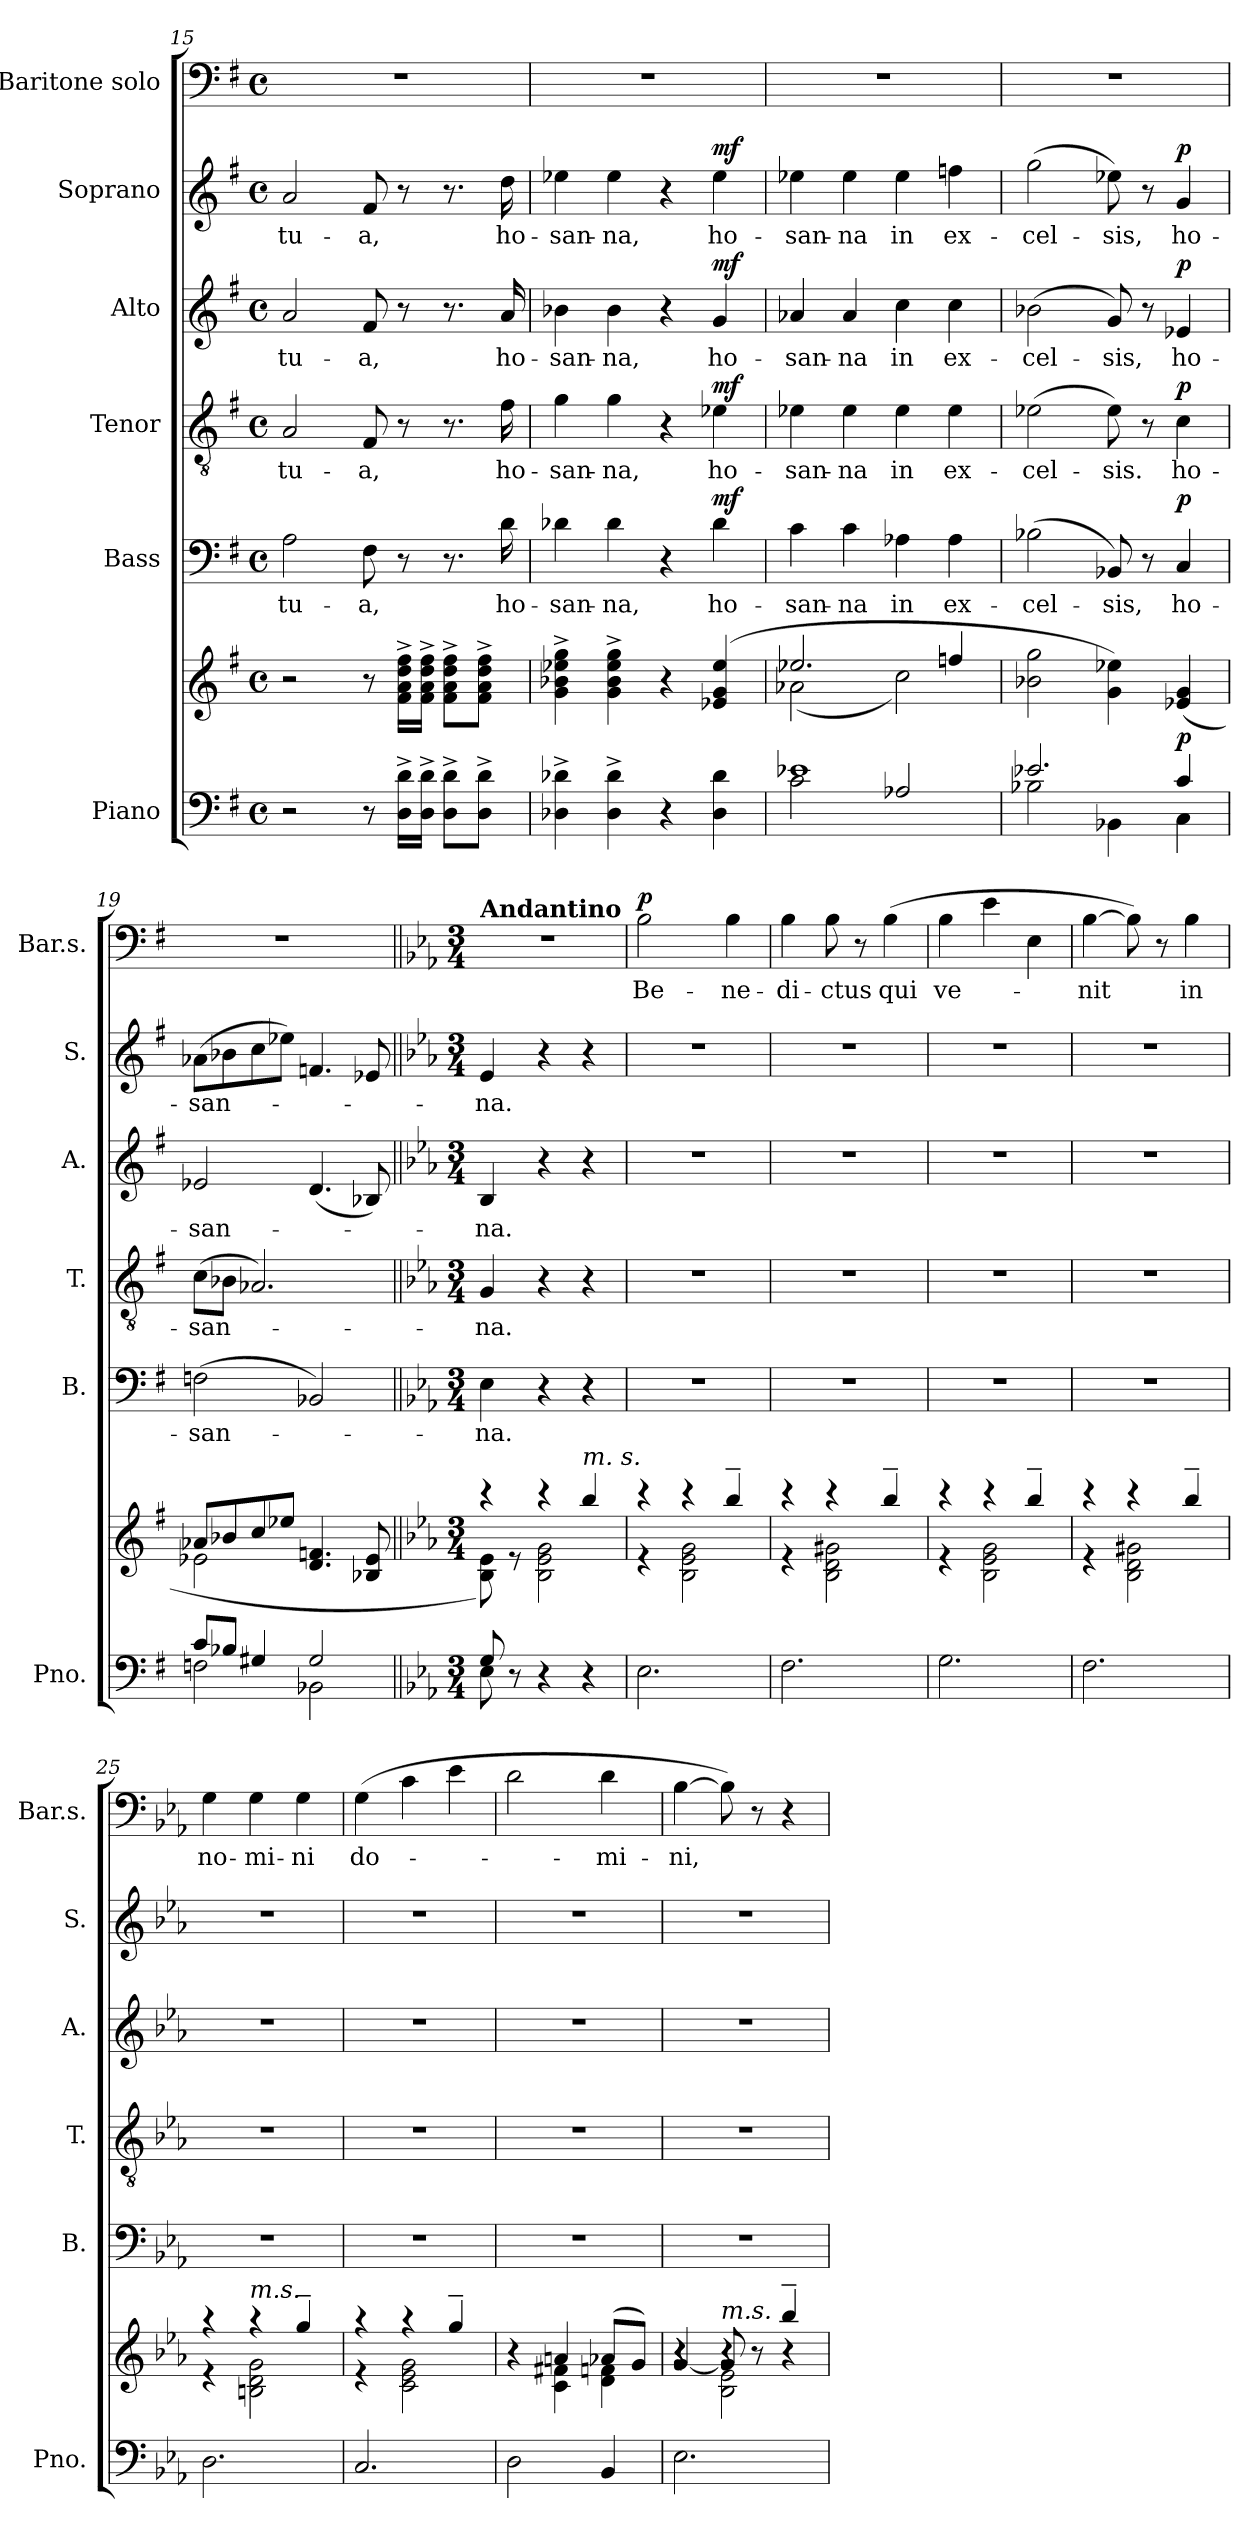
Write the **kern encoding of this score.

**kern	**kern	**dynam	**kern	**text	**dynam	**kern	**text	**dynam	**kern	**text	**dynam	**kern	**text	**dynam	**kern	**text	**dynam
*part6	*part6	*part6	*part5	*part5	*part5	*part4	*part4	*part4	*part3	*part3	*part3	*part2	*part2	*part2	*part1	*part1	*part1
*staff7	*staff6	*staff6/7	*staff5	*staff5	*staff5	*staff4	*staff4	*staff4	*staff3	*staff3	*staff3	*staff2	*staff2	*staff2	*staff1	*staff1	*staff1
*I"Piano	*	*	*I"Bass	*	*	*I"Tenor	*	*	*I"Alto	*	*	*I"Soprano	*	*	*I"Baritone solo	*	*
*I'Pno.	*	*	*I'B.	*	*	*I'T.	*	*	*I'A.	*	*	*I'S.	*	*	*I'Bar.s.	*	*
*clefF4	*clefG2	*	*clefF4	*	*	*clefGv2	*	*	*clefG2	*	*	*clefG2	*	*	*clefF4	*	*
*k[f#]	*k[f#]	*	*k[f#]	*	*	*k[f#]	*	*	*k[f#]	*	*	*k[f#]	*	*	*k[f#]	*	*
*M4/4	*M4/4	*	*M4/4	*	*	*M4/4	*	*	*M4/4	*	*	*M4/4	*	*	*M4/4	*	*
*met(c)	*met(c)	*	*met(c)	*	*	*met(c)	*	*	*met(c)	*	*	*met(c)	*	*	*met(c)	*	*
=15	=15	=15	=15	=15	=15	=15	=15	=15	=15	=15	=15	=15	=15	=15	=15	=15	=15
!	!	!	!	!LO:LY:b	!	!	!LO:LY:b	!	!	!LO:LY:b	!	!	!LO:LY:b	!	!	!	!
2r	2r	.	2A\	tu-	.	2A/	tu-	.	2a/	tu-	.	2a/	tu-	.	1r	.	.
!	!	!	!	!LO:LY:b	!	!	!LO:LY:b	!	!	!LO:LY:b	!	!	!LO:LY:b	!	!	!	!
8r	8r	.	8F#\	-a,	.	8F#/	-a,	.	8f#/	-a,	.	8f#/	-a,	.	.	.	.
16D\^ 16d\^LL	16f#\^ 16a\^ 16dd\^ 16ff#\^LL	.	8r	.	.	8r	.	.	8r	.	.	8r	.	.	.	.	.
16D\^ 16d\^JJ	16f#\^ 16a\^ 16dd\^ 16ff#\^JJ	.	.	.	.	.	.	.	.	.	.	.	.	.	.	.	.
8D\^ 8d\^L	8f#\^ 8a\^ 8dd\^ 8ff#\^L	.	8.r	.	.	8.r	.	.	8.r	.	.	8.r	.	.	.	.	.
8D\^ 8d\^J	8f#\^ 8a\^ 8dd\^ 8ff#\^J	.	.	.	.	.	.	.	.	.	.	.	.	.	.	.	.
!	!	!	!	!LO:LY:b	!	!	!LO:LY:b	!	!	!LO:LY:b	!	!	!LO:LY:b	!	!	!	!
.	.	.	16d\	ho-	.	16f#\	ho-	.	16a/	ho-	.	16dd\	ho-	.	.	.	.
=16	=16	=16	=16	=16	=16	=16	=16	=16	=16	=16	=16	=16	=16	=16	=16	=16	=16
!	!	!	!	!LO:LY:b	!	!	!LO:LY:b	!	!	!LO:LY:b	!	!	!LO:LY:b	!	!	!	!
4D-X\^ 4d-X\^	4g\^ 4b-X\^ 4ee-X\^ 4gg\^	.	4d-X\	-san-	.	4g\	-san-	.	4b-X\	-san-	.	4ee-X\	-san-	.	1r	.	.
!	!	!	!	!LO:LY:b	!	!	!LO:LY:b	!	!	!LO:LY:b	!	!	!LO:LY:b	!	!	!	!
4D-\^ 4d-\^	4g\^ 4b-\^ 4ee-\^ 4gg\^	.	4d-\	-na,	.	4g\	-na,	.	4b-\	-na,	.	4ee-\	-na,	.	.	.	.
4r	4r	.	4r	.	.	4r	.	.	4r	.	.	4r	.	.	.	.	.
!	!	!LO:DY:a=2	!	!LO:LY:b	!	!	!LO:LY:b	!	!	!LO:LY:b	!	!	!LO:LY:b	!	!	!	!
!	!	!LO:DY:n=1:a	!	!	!	!	!	!	!	!	!	!	!	!	!	!	!
!	!	!LO:DY:n=2:a	!	!	!	!	!	!	!	!	!	!	!	!	!	!	!
!	!	!LO:DY:n=3:a	!	!	!LO:DY:a	!	!	!LO:DY:a	!	!	!LO:DY:a	!	!	!LO:DY:a	!	!	!
4D-\ 4d-\	(>4e-X/ 4g/ 4ee-/	mf mf mf mf	4d-\	ho-	mf	4e-X\	ho-	mf	4g/	ho-	mf	4ee-\	ho-	mf	.	.	.
!!LO:LB:g=z
=17	=17	=17	=17	=17	=17	=17	=17	=17	=17	=17	=17	=17	=17	=17	=17	=17	=17
*^	*^	*	*	*	*	*	*	*	*	*	*	*	*	*	*	*	*
!	!	!	!	!	!	!LO:LY:b	!	!	!LO:LY:b	!	!	!LO:LY:b	!	!	!LO:LY:b	!	!	!	!
1e-X	2c\	2.ee-X/	(<2a-X\	.	4c\	-san-	.	4e-X\	-san-	.	4a-X/	-san-	.	4ee-X\	-san-	.	1r	.	.
!	!	!	!	!	!	!LO:LY:b	!	!	!LO:LY:b	!	!	!LO:LY:b	!	!	!LO:LY:b	!	!	!	!
.	.	.	.	.	4c\	-na	.	4e-\	-na	.	4a-/	-na	.	4ee-\	-na	.	.	.	.
!	!	!	!	!	!	!LO:LY:b	!	!	!LO:LY:b	!	!	!LO:LY:b	!	!	!LO:LY:b	!	!	!	!
.	2A-X/	.	2cc\)	.	4A-X\	in	.	4e-\	in	.	4cc\	in	.	4ee-\	in	.	.	.	.
!	!	!	!	!	!	!LO:LY:b	!	!	!LO:LY:b	!	!	!LO:LY:b	!	!	!LO:LY:b	!	!	!	!
.	.	4ffn/	.	.	4A-\	ex-	.	4e-\	ex-	.	4cc\	ex-	.	4ffn\	ex-	.	.	.	.
*	*	*v	*v	*	*	*	*	*	*	*	*	*	*	*	*	*	*	*	*
=18	=18	=18	=18	=18	=18	=18	=18	=18	=18	=18	=18	=18	=18	=18	=18	=18	=18	=18
!	!	!	!	!	!LO:LY:b	!	!	!LO:LY:b	!	!	!LO:LY:b	!	!	!LO:LY:b	!	!	!	!
2.e-X/	2B-X\	2b-X\ 2gg\	.	(>2B-X\	-cel-	.	(>2e-X\	-cel-	.	(>2b-X\	-cel-	.	(>2gg\	-cel-	.	1r	.	.
!	!	!	!	!	!LO:LY:b	!	!	!LO:LY:b	!	!	!LO:LY:b	!	!	!LO:LY:b	!	!	!	!
.	4BB-X\	4g\ 4ee-X\)	.	8BB-X/)	-sis,	.	8e-\)	-sis.	.	8g/)	-sis,	.	8ee-X\)	-sis,	.	.	.	.
.	.	.	.	8r	.	.	8r	.	.	8r	.	.	8r	.	.	.	.	.
!	!	!	!LO:DY:a=2	!	!LO:LY:b	!LO:DY:a	!	!LO:LY:b	!LO:DY:a	!	!LO:LY:b	!LO:DY:a	!	!LO:LY:b	!LO:DY:a	!	!	!
4c/	4C\	(>4e-X/ 4g/	p	4C/	ho-	p	4c\	ho-	p	4e-X/	ho-	p	4g/	ho-	p	.	.	.
=19	=19	=19	=19	=19	=19	=19	=19	=19	=19	=19	=19	=19	=19	=19	=19	=19	=19	=19
*	*	*^	*	*	*	*	*	*	*	*	*	*	*	*	*	*	*	*
!	!	!	!	!	!	!LO:LY:b	!	!	!LO:LY:b	!	!	!LO:LY:b	!	!	!LO:LY:b	!	!	!	!
8c/L	2Fn\	8a-X/L	2e-X\	.	(>2Fn\	-san-	.	(>8c\L	-san-	.	2e-X/	-san-	.	(>8a-X\L	-san-	.	1r	.	.
8B-X/J	.	8b-X/	.	.	.	.	.	8B-X\J	.	.	.	.	.	8b-X\	.	.	.	.	.
4G#X/	.	8cc/	.	.	.	.	.	2.A-X/)	.	.	.	.	.	8cc\	.	.	.	.	.
.	.	8ee-X/J	.	.	.	.	.	.	.	.	.	.	.	8ee-X\J)	.	.	.	.	.
2G#/	2BB-X\	4.d/ 4.fn/	4.ryy	.	2BB-X/)	.	.	.	.	.	(<4.d/	.	.	4.fn/	.	.	.	.	.
.	.	8B-X/ 8e-/	8ryy	.	.	.	.	.	.	.	8B-X/)	.	.	8e-X/	.	.	.	.	.
=20||	=20||	=20||	=20||	=20||	=20||	=20||	=20||	=20||	=20||	=20||	=20||	=20||	=20||	=20||	=20||	=20||	=20||	=20||	=20||
*k[b-e-a-]	*	*k[b-e-a-]	*	*	*k[b-e-a-]	*	*	*k[b-e-a-]	*	*	*k[b-e-a-]	*	*	*k[b-e-a-]	*	*	*k[b-e-a-]	*	*
*M3/4	*	*M3/4	*	*	*M3/4	*	*	*M3/4	*	*	*M3/4	*	*	*M3/4	*	*	*M3/4	*	*
!	!	!	!	!	!	!	!	!	!	!	!	!	!	!	!	!	!LO:TX:a:B:t=Andantino	!	!
!	!	!	!	!	!	!LO:LY:b	!	!	!LO:LY:b	!	!	!LO:LY:b	!	!	!LO:LY:b	!	!	!	!
8G/	8E-\	4r	8B-\ 8e-\)	.	4E-\	-na.	.	4G/	-na.	.	4B-/	-na.	.	4e-/	-na.	.	2.r	.	.
8r	8ryy	.	8r	.	.	.	.	.	.	.	.	.	.	.	.	.	.	.	.
4r	4ryy	4r	2B-\ 2e-\ 2g\	.	4r	.	.	4r	.	.	4r	.	.	4r	.	.	.	.	.
!	!	!LO:TX:a:i:t=m. s.	!	!	!	!	!	!	!	!	!	!	!	!	!	!	!	!	!
4r	4ryy	4bb-/	.	.	4r	.	.	4r	.	.	4r	.	.	4r	.	.	.	.	.
!!LO:LB:g=z
=21	=21	=21	=21	=21	=21	=21	=21	=21	=21	=21	=21	=21	=21	=21	=21	=21	=21	=21	=21
!	!	!	!	!	!	!	!	!	!	!	!	!	!	!	!	!	!	!LO:LY:b	!LO:DY:a
*v	*v	*	*	*	*	*	*	*	*	*	*	*	*	*	*	*	*	*	*
2.E-\	4r	4r	.	2.r	.	.	2.r	.	.	2.r	.	.	2.r	.	.	2B-\	Be-	p
.	4r	2B-\ 2e-\ 2g\	.	.	.	.	.	.	.	.	.	.	.	.	.	.	.	.
!	!	!	!	!	!	!	!	!	!	!	!	!	!	!	!	!	!LO:LY:b	!
.	4bb-~/	.	.	.	.	.	.	.	.	.	.	.	.	.	.	4B-\	-ne-	.
=22	=22	=22	=22	=22	=22	=22	=22	=22	=22	=22	=22	=22	=22	=22	=22	=22	=22	=22
!	!	!	!	!	!	!	!	!	!	!	!	!	!	!	!	!	!LO:LY:b	!
2.F\	4r	4r	.	2.r	.	.	2.r	.	.	2.r	.	.	2.r	.	.	4B-\	-di-	.
!	!	!	!	!	!	!	!	!	!	!	!	!	!	!	!	!	!LO:LY:b	!
.	4r	2B-\ 2d\ 2g#X\	.	.	.	.	.	.	.	.	.	.	.	.	.	8B-\	-ctus	.
.	.	.	.	.	.	.	.	.	.	.	.	.	.	.	.	8r	.	.
!	!	!	!	!	!	!	!	!	!	!	!	!	!	!	!	!	!LO:LY:b	!
.	4bb-~/	.	.	.	.	.	.	.	.	.	.	.	.	.	.	(>4B-\	qui	.
=23	=23	=23	=23	=23	=23	=23	=23	=23	=23	=23	=23	=23	=23	=23	=23	=23	=23	=23
!	!	!	!	!	!	!	!	!	!	!	!	!	!	!	!	!	!LO:LY:b	!
2.G\	4r	4r	.	2.r	.	.	2.r	.	.	2.r	.	.	2.r	.	.	4B-\	ve-	.
.	4r	2B-\ 2e-\ 2g\	.	.	.	.	.	.	.	.	.	.	.	.	.	4e-\	.	.
.	4bb-~/	.	.	.	.	.	.	.	.	.	.	.	.	.	.	4E-\	.	.
=24	=24	=24	=24	=24	=24	=24	=24	=24	=24	=24	=24	=24	=24	=24	=24	=24	=24	=24
!	!	!	!	!	!	!	!	!	!	!	!	!	!	!	!	!	!LO:LY:b	!
2.F\	4r	4r	.	2.r	.	.	2.r	.	.	2.r	.	.	2.r	.	.	[4B-\	-nit	.
.	4r	2B-\ 2d\ 2g#X\	.	.	.	.	.	.	.	.	.	.	.	.	.	8B-\])	.	.
.	.	.	.	.	.	.	.	.	.	.	.	.	.	.	.	8r	.	.
!	!	!	!	!	!	!	!	!	!	!	!	!	!	!	!	!	!LO:LY:b	!
.	4bb-~/	.	.	.	.	.	.	.	.	.	.	.	.	.	.	4B-\	in	.
=25	=25	=25	=25	=25	=25	=25	=25	=25	=25	=25	=25	=25	=25	=25	=25	=25	=25	=25
!	!	!	!	!	!	!	!	!	!	!	!	!	!	!	!	!	!LO:LY:b	!
2.D\	4r	4r	.	2.r	.	.	2.r	.	.	2.r	.	.	2.r	.	.	4G\	no-	.
!	!LO:TX:a:i:t=m.s.	!	!	!	!	!	!	!	!	!	!	!	!	!	!	!	!	!
!	!	!	!	!	!	!	!	!	!	!	!	!	!	!	!	!	!LO:LY:b	!
.	4r	2Bn\ 2d\ 2g\	.	.	.	.	.	.	.	.	.	.	.	.	.	4G\	-mi-	.
!	!	!	!	!	!	!	!	!	!	!	!	!	!	!	!	!	!LO:LY:b	!
.	4gg~/	.	.	.	.	.	.	.	.	.	.	.	.	.	.	4G\	-ni	.
=26	=26	=26	=26	=26	=26	=26	=26	=26	=26	=26	=26	=26	=26	=26	=26	=26	=26	=26
!	!	!	!	!	!	!	!	!	!	!	!	!	!	!	!	!	!LO:LY:b	!
2.C/	4r	4r	.	2.r	.	.	2.r	.	.	2.r	.	.	2.r	.	.	(>4G\	do-	.
.	4r	2c\ 2e-\ 2g\	.	.	.	.	.	.	.	.	.	.	.	.	.	4c\	.	.
.	4gg~/	.	.	.	.	.	.	.	.	.	.	.	.	.	.	4e-\	.	.
=27	=27	=27	=27	=27	=27	=27	=27	=27	=27	=27	=27	=27	=27	=27	=27	=27	=27	=27
2D\	4r	4ryy	.	2.r	.	.	2.r	.	.	2.r	.	.	2.r	.	.	2d\	.	.
.	4an/	4c\ 4f#X\	.	.	.	.	.	.	.	.	.	.	.	.	.	.	.	.
!	!	!	!	!	!	!	!	!	!	!	!	!	!	!	!	!	!LO:LY:b	!
4BB-/	(>8a-X/L	4d\ 4fn\	.	.	.	.	.	.	.	.	.	.	.	.	.	4d\	-mi-	.
.	8g/J)	.	.	.	.	.	.	.	.	.	.	.	.	.	.	.	.	.
=28	=28	=28	=28	=28	=28	=28	=28	=28	=28	=28	=28	=28	=28	=28	=28	=28	=28	=28
*	*	*^	*	*	*	*	*	*	*	*	*	*	*	*	*	*	*	*
!	!	!	!	!	!	!	!	!	!	!	!	!	!	!	!	!	!	!LO:LY:b	!
2.E-\	4r	[4g/	4r	.	2.r	.	.	2.r	.	.	2.r	.	.	2.r	.	.	[4B-\	-ni,	.
!	!LO:TX:a:i:t=m.s.	!	!	!	!	!	!	!	!	!	!	!	!	!	!	!	!	!	!
.	4r	8g/]	2B-\ 2e-\	.	.	.	.	.	.	.	.	.	.	.	.	.	8B-\])	.	.
.	.	8r	.	.	.	.	.	.	.	.	.	.	.	.	.	.	8r	.	.
.	4bb-~/	4r	.	.	.	.	.	.	.	.	.	.	.	.	.	.	4r	.	.
*	*v	*v	*v	*	*	*	*	*	*	*	*	*	*	*	*	*	*	*	*
=	=	=	=	=	=	=	=	=	=	=	=	=	=	=	=	=	=
*-	*-	*-	*-	*-	*-	*-	*-	*-	*-	*-	*-	*-	*-	*-	*-	*-	*-
